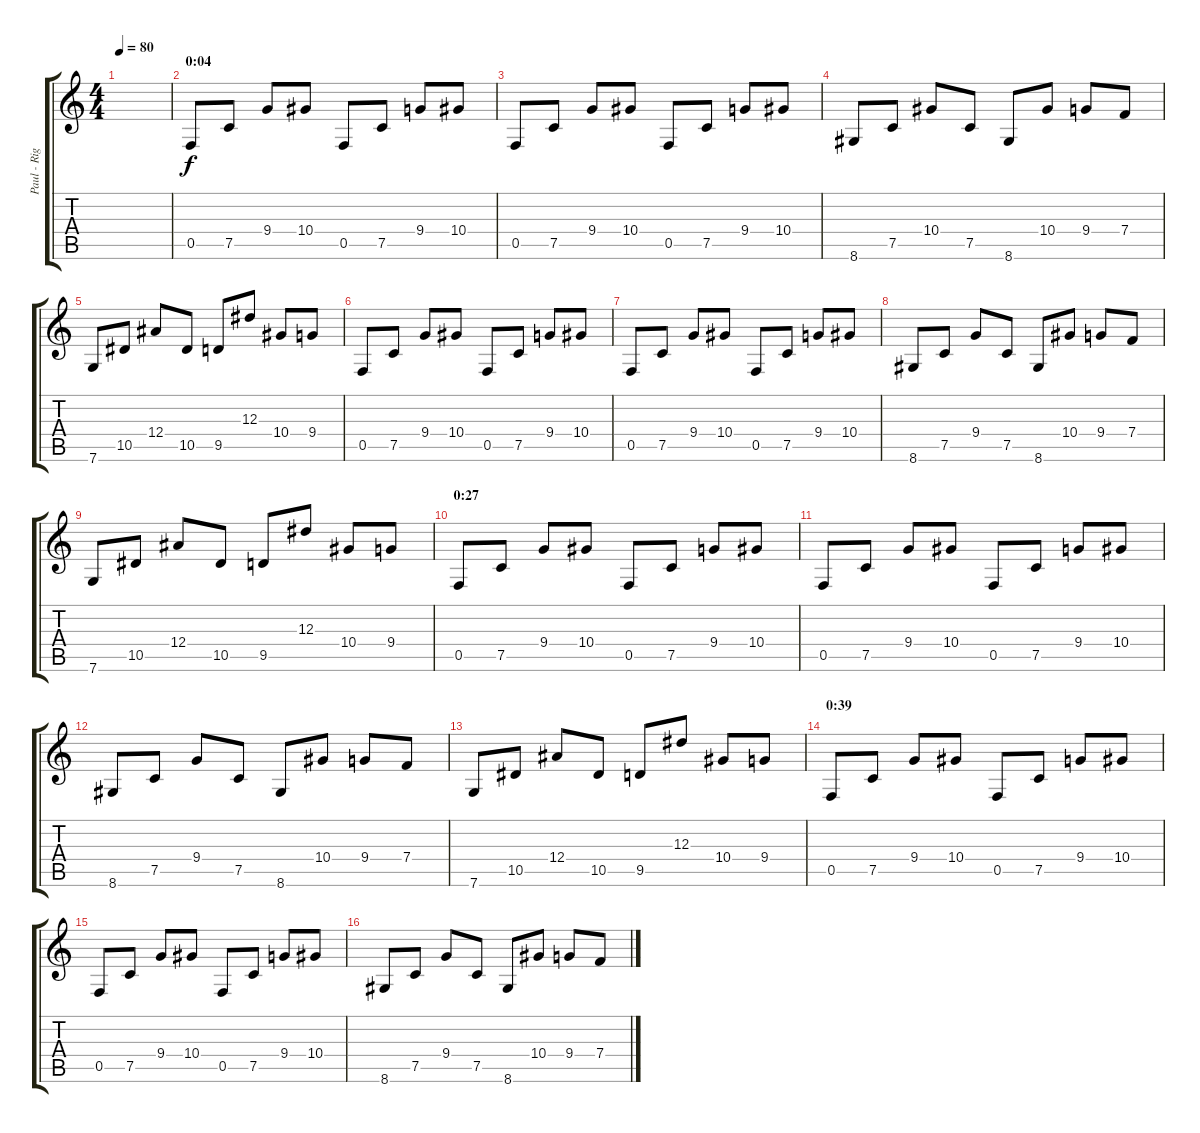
\track ("Paul - Right" "Paul - Rig") {instrument distortionguitar}
\staff {score tabs}
\tuning (C4 G3 Eb3 Bb2 F2 C2) {hide}
\ts (4 4)
\tempo 80
\clef g2
\ks c
|
\section ("" "0:04")
0.5.8 7.5.8 9.4.8 10.4.8 0.5.8 7.5.8 9.4.8 10.4.8 |
0.5.8 7.5.8 9.4.8 10.4.8 0.5.8 7.5.8 9.4.8 10.4.8 |
8.6.8 7.5.8 10.4.8 7.5.8 8.6.8 10.4.8 9.4.8 7.4.8 |
7.6.8 10.5.8 12.4.8 10.5.8 9.5.8 12.3.8 10.4.8 9.4.8 |
0.5.8 7.5.8 9.4.8 10.4.8 0.5.8 7.5.8 9.4.8 10.4.8 |
0.5.8 7.5.8 9.4.8 10.4.8 0.5.8 7.5.8 9.4.8 10.4.8 |
8.6.8 7.5.8 9.4.8 7.5.8 8.6.8 10.4.8 9.4.8 7.4.8 |
7.6.8 10.5.8 12.4.8 10.5.8 9.5.8 12.3.8 10.4.8 9.4.8 |
\section ("" "0:27")
0.5.8 7.5.8 9.4.8 10.4.8 0.5.8 7.5.8 9.4.8 10.4.8 |
0.5.8 7.5.8 9.4.8 10.4.8 0.5.8 7.5.8 9.4.8 10.4.8 |
8.6.8 7.5.8 9.4.8 7.5.8 8.6.8 10.4.8 9.4.8 7.4.8 |
7.6.8 10.5.8 12.4.8 10.5.8 9.5.8 12.3.8 10.4.8 9.4.8 |
\section ("" "0:39")
0.5.8 7.5.8 9.4.8 10.4.8 0.5.8 7.5.8 9.4.8 10.4.8 |
0.5.8 7.5.8 9.4.8 10.4.8 0.5.8 7.5.8 9.4.8 10.4.8 |
8.6.8 7.5.8 9.4.8 7.5.8 8.6.8 10.4.8 9.4.8 7.4.8
